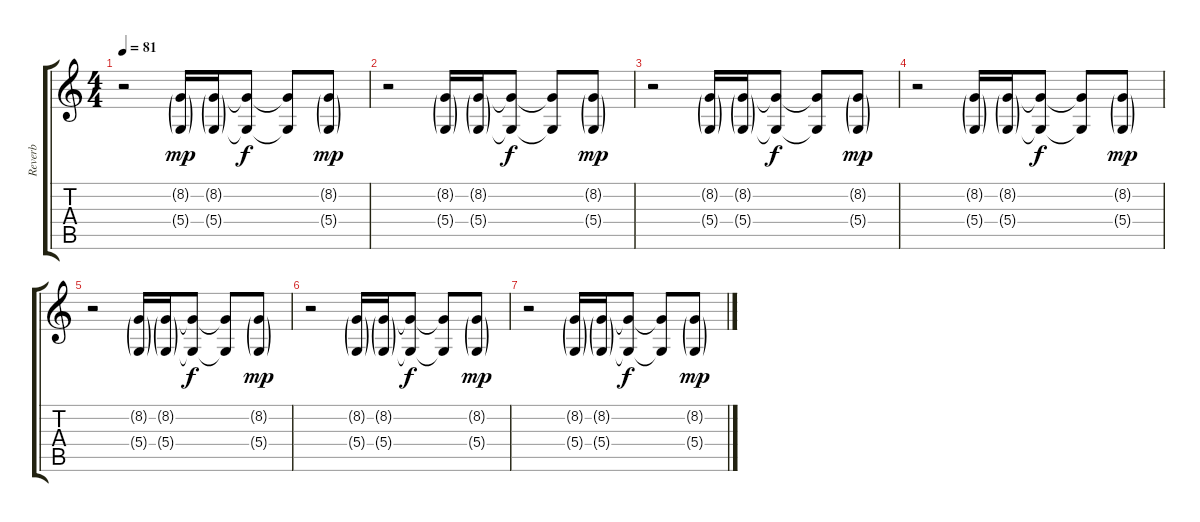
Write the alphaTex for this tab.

\track ("Reverb" "Reverb") {instrument electricgrandpiano}
\staff {score tabs}
\tuning (E4 B3 G3 D3 A2 E2) {hide}
\ts (4 4)
\tempo 81
\clef g2
\ks c
r.2{dy mp} (8.2{g} 5.4{g}).16{volume 8} (8.2{g} 5.4{g}).16{volume 8} (8.2{t} 5.4{t}).8{dy f} (8.2{t} 5.4{t}).8 (8.2{g} 5.4{g}).8{dy mp volume 8} |
r.2 (8.2{g} 5.4{g}).16{volume 8} (8.2{g} 5.4{g}).16{volume 8} (8.2{t} 5.4{t}).8{dy f} (8.2{t} 5.4{t}).8 (8.2{g} 5.4{g}).8{dy mp volume 8} |
r.2 (8.2{g} 5.4{g}).16{volume 8} (8.2{g} 5.4{g}).16{volume 8} (8.2{t} 5.4{t}).8{dy f} (8.2{t} 5.4{t}).8 (8.2{g} 5.4{g}).8{dy mp volume 8} |
r.2 (8.2{g} 5.4{g}).16{volume 8} (8.2{g} 5.4{g}).16{volume 8} (8.2{t} 5.4{t}).8{dy f} (8.2{t} 5.4{t}).8 (8.2{g} 5.4{g}).8{dy mp volume 8} |
r.2 (8.2{g} 5.4{g}).16{volume 8} (8.2{g} 5.4{g}).16{volume 8} (8.2{t} 5.4{t}).8{dy f} (8.2{t} 5.4{t}).8 (8.2{g} 5.4{g}).8{dy mp volume 8} |
r.2 (8.2{g} 5.4{g}).16{volume 8} (8.2{g} 5.4{g}).16{volume 8} (8.2{t} 5.4{t}).8{dy f} (8.2{t} 5.4{t}).8 (8.2{g} 5.4{g}).8{dy mp volume 8} |
r.2 (8.2{g} 5.4{g}).16{volume 8} (8.2{g} 5.4{g}).16{volume 8} (8.2{t} 5.4{t}).8{dy f} (8.2{t} 5.4{t}).8 (8.2{g} 5.4{g}).8{dy mp volume 8}
